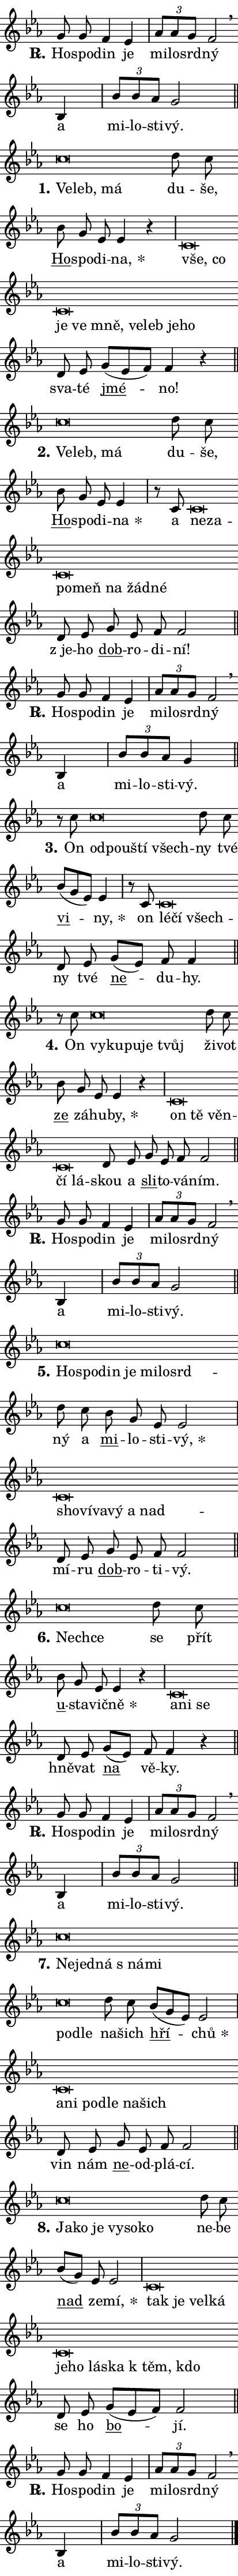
\version "2.22.1"
\header { tagline = "" }
\paper {
  indent = 0\cm
  top-margin = 0\cm
  right-margin = 0\cm
  bottom-margin = 0\cm
  left-margin = 0\cm
  paper-width = 7\cm
  page-breaking = #ly:one-page-breaking
  system-system-spacing.basic-distance = #11
  score-system-spacing.basic-distance = #11
  ragged-last = ##f
}


%% Author: Thomas Morley
%% https://lists.gnu.org/archive/html/lilypond-user/2020-05/msg00002.html
#(define (line-position grob)
"Returns position of @var[grob} in current system:
   @code{'start}, if at first time-step
   @code{'end}, if at last time-step
   @code{'middle} otherwise
"
  (let* ((col (ly:item-get-column grob))
         (ln (ly:grob-object col 'left-neighbor))
         (rn (ly:grob-object col 'right-neighbor))
         (col-to-check-left (if (ly:grob? ln) ln col))
         (col-to-check-right (if (ly:grob? rn) rn col))
         (break-dir-left
           (and
             (ly:grob-property col-to-check-left 'non-musical #f)
             (ly:item-break-dir col-to-check-left)))
         (break-dir-right
           (and
             (ly:grob-property col-to-check-right 'non-musical #f)
             (ly:item-break-dir col-to-check-right))))
        (cond ((eqv? 1 break-dir-left) 'start)
              ((eqv? -1 break-dir-right) 'end)
              (else 'middle))))

#(define (tranparent-at-line-position vctor)
  (lambda (grob)
  "Relying on @code{line-position} select the relevant enry from @var{vctor}.
Used to determine transparency,"
    (case (line-position grob)
      ((end) (not (vector-ref vctor 0)))
      ((middle) (not (vector-ref vctor 1)))
      ((start) (not (vector-ref vctor 2))))))

noteHeadBreakVisibility =
#(define-music-function (break-visibility)(vector?)
"Makes @code{NoteHead}s transparent relying on @var{break-visibility}"
#{
  \override NoteHead.transparent =
    #(tranparent-at-line-position break-visibility)
#})

#(define delete-ledgers-for-transparent-note-heads
  (lambda (grob)
    "Reads whether a @code{NoteHead} is transparent.
If so this @code{NoteHead} is removed from @code{'note-heads} from
@var{grob}, which is supposed to be @code{LedgerLineSpanner}.
As a result ledgers are not printed for this @code{NoteHead}"
    (let* ((nhds-array (ly:grob-object grob 'note-heads))
           (nhds-list
             (if (ly:grob-array? nhds-array)
                 (ly:grob-array->list nhds-array)
                 '()))
           ;; Relies on the transparent-property being done before
           ;; Staff.LedgerLineSpanner.after-line-breaking is executed.
           ;; This is fragile ...
           (to-keep
             (remove
               (lambda (nhd)
                 (ly:grob-property nhd 'transparent #f))
               nhds-list)))
      ;; TODO find a better method to iterate over grob-arrays, similiar
      ;; to filter/remove etc for lists
      ;; For now rebuilt from scratch
      (set! (ly:grob-object grob 'note-heads)  '())
      (for-each
        (lambda (nhd)
          (ly:pointer-group-interface::add-grob grob 'note-heads nhd))
        to-keep))))

hideNotes = {
  \noteHeadBreakVisibility #begin-of-line-visible
}
unHideNotes = {
  \noteHeadBreakVisibility #all-visible
}

% work-around for resetting accidentals
% https://lilypond.org/doc/v2.23/Documentation/notation/displaying-rhythms#unmetered-music
cadenzaMeasure = {
  \cadenzaOff
  \partial 1024 s1024
  \cadenzaOn
}

#(define-markup-command (accent layout props text) (markup?)
  "Underline accented syllable"
  (interpret-markup layout props
    #{\markup \override #'(offset . 4.3) \underline { #text }#}))

responsum = \markup \concat {
  "R" \hspace #-1.05 \path #0.1 #'((moveto 0 0.07) (lineto 0.9 0.8)) \hspace #0.05 "."
}

\layout {
    \context {
        \Staff
        \remove "Time_signature_engraver"
        \override LedgerLineSpanner.after-line-breaking = #delete-ledgers-for-transparent-note-heads
    }
    \context {
        \Voice {
            \override NoteHead.output-attributes = #'((class . "notehead"))
            \override Hairpin.height = #0.55
        }
    }
    \context {
        \Lyrics {
            \override StanzaNumber.output-attributes = #'((class . "stanzanumber"))
            \override LyricSpace.minimum-distance = #0.9
            \override LyricText.font-name = #"TeX Gyre Schola"
            \override LyricText.font-size = 1
            \override StanzaNumber.font-name = #"TeX Gyre Schola Bold"
            \override StanzaNumber.font-size = 1
        }
    }
}

% magnetic-lyrics.ily
%
%   written by
%     Jean Abou Samra <jean@abou-samra.fr>
%     Werner Lemberg <wl@gnu.org>
%
%   adapted by
%     Jiri Hon <jiri.hon@gmail.com>
%
% Version 2022-Apr-15

% https://www.mail-archive.com/lilypond-user@gnu.org/msg149350.html

#(define (Left_hyphen_pointer_engraver context)
   "Collect syllable-hyphen-syllable occurrences in lyrics and store
them in properties.  This engraver only looks to the left.  For
example, if the lyrics input is @code{foo -- bar}, it does the
following.

@itemize @bullet
@item
Set the @code{text} property of the @code{LyricHyphen} grob between
@q{foo} and @q{bar} to @code{foo}.

@item
Set the @code{left-hyphen} property of the @code{LyricText} grob with
text @q{foo} to the @code{LyricHyphen} grob between @q{foo} and
@q{bar}.
@end itemize

Use this auxiliary engraver in combination with the
@code{lyric-@/text::@/apply-@/magnetic-@/offset!} hook."
   (let ((hyphen #f)
         (text #f))
     (make-engraver
      (acknowledgers
       ((lyric-syllable-interface engraver grob source-engraver)
        (set! text grob)))
      (end-acknowledgers
       ((lyric-hyphen-interface engraver grob source-engraver)
        ;(when (not (grob::has-interface grob 'lyric-space-interface))
          (set! hyphen grob)));)
      ((stop-translation-timestep engraver)
       (when (and text hyphen)
         (ly:grob-set-object! text 'left-hyphen hyphen))
       (set! text #f)
       (set! hyphen #f)))))

#(define (lyric-text::apply-magnetic-offset! grob)
   "If the space between two syllables is less than the value in
property @code{LyricText@/.details@/.squash-threshold}, move the right
syllable to the left so that it gets concatenated with the left
syllable.

Use this function as a hook for
@code{LyricText@/.after-@/line-@/breaking} if the
@code{Left_@/hyphen_@/pointer_@/engraver} is active."
   (let ((hyphen (ly:grob-object grob 'left-hyphen #f)))
     (when hyphen
       (let ((left-text (ly:spanner-bound hyphen LEFT)))
         (when (grob::has-interface left-text 'lyric-syllable-interface)
           (let* ((common (ly:grob-common-refpoint grob left-text X))
                  (this-x-ext (ly:grob-extent grob common X))
                  (left-x-ext
                   (begin
                     ;; Trigger magnetism for left-text.
                     (ly:grob-property left-text 'after-line-breaking)
                     (ly:grob-extent left-text common X)))
                  ;; `delta` is the gap width between two syllables.
                  (delta (- (interval-start this-x-ext)
                            (interval-end left-x-ext)))
                  (details (ly:grob-property grob 'details))
                  (threshold (assoc-get 'squash-threshold details 0.2)))
             (when (< delta threshold)
               (let* (;; We have to manipulate the input text so that
                      ;; ligatures crossing syllable boundaries are not
                      ;; disabled.  For languages based on the Latin
                      ;; script this is essentially a beautification.
                      ;; However, for non-Western scripts it can be a
                      ;; necessity.
                      (lt (ly:grob-property left-text 'text))
                      (rt (ly:grob-property grob 'text))
                      (is-space (grob::has-interface hyphen 'lyric-space-interface))
                      (space (if is-space " " ""))
                      (space-markup (grob-interpret-markup grob " "))
                      (space-size (interval-length (ly:stencil-extent space-markup X)))
                      (extra-delta (if is-space space-size 0))
                      ;; Append new syllable.
                      (ltrt-space (if (and (string? lt) (string? rt))
                                (string-append lt space rt)
                                (make-concat-markup (list lt space rt))))
                      ;; Right-align `ltrt` to the right side.
                      (ltrt-space-markup (grob-interpret-markup
                               grob
                               (make-translate-markup
                                (cons (interval-length this-x-ext) 0)
                                (make-right-align-markup ltrt-space)))))
                 (begin
                   ;; Don't print `left-text`.
                   (ly:grob-set-property! left-text 'stencil #f)
                   ;; Set text and stencil (which holds all collected
                   ;; syllables so far) and shift it to the left.
                   (ly:grob-set-property! grob 'text ltrt-space)
                   (ly:grob-set-property! grob 'stencil ltrt-space-markup)
                   (ly:grob-translate-axis! grob (- (- delta extra-delta)) X))))))))))


#(define (lyric-hyphen::displace-bounds-first grob)
   ;; Make very sure this callback isn't triggered too early.
   (let ((left (ly:spanner-bound grob LEFT))
         (right (ly:spanner-bound grob RIGHT)))
     (ly:grob-property left 'after-line-breaking)
     (ly:grob-property right 'after-line-breaking)
     (ly:lyric-hyphen::print grob)))

squashThreshold = #0.4

\layout {
  \context {
    \Lyrics
    \consists #Left_hyphen_pointer_engraver
    \override LyricText.after-line-breaking =
      #lyric-text::apply-magnetic-offset!
    \override LyricHyphen.stencil = #lyric-hyphen::displace-bounds-first
    \override LyricText.details.squash-threshold = \squashThreshold
    \override LyricHyphen.minimum-distance = 0
    \override LyricHyphen.minimum-length = \squashThreshold
  }
}

squash = \override LyricText.details.squash-threshold = 9999
unSquash = \override LyricText.details.squash-threshold = \squashThreshold

left = \override LyricText.self-alignment-X = #LEFT
unLeft = \revert LyricText.self-alignment-X

starOffset = #(lambda (grob) 
                (let ((x_offset (ly:self-alignment-interface::aligned-on-x-parent grob)))
                  (if (= x_offset 0) 0 (+ x_offset 1.2))))

star = #(define-music-function (syllable)(string?)
"Append star separator at the end of a syllable"
#{
  \once \override LyricText.X-offset = #starOffset
  \lyricmode { \markup {
    #syllable
    \override #'((font-name . "TeX Gyre Schola Bold")) \hspace #0.2 \lower #0.65 \larger "*"
  } }
#})

starAccent = #(define-music-function (syllable)(string?)
"Append star separator at the end of a syllable and make accent"
#{
  \once \override LyricText.X-offset = #starOffset
  \lyricmode { \markup {
    \accent #syllable
    \override #'((font-name . "TeX Gyre Schola Bold")) \hspace #0.2 \lower #0.65 \larger "*"
  } }
#})

breath = #(define-music-function (syllable)(string?)
"Append breathing indicator at the end of a syllable"
#{
  \lyricmode { \markup { #syllable "+" } }
#})

optionalBreath = #(define-music-function (syllable)(string?)
"Append optional breathing indicator at the end of a syllable"
#{
  \lyricmode { \markup { #syllable "(+)" } }
#})


\score {
    <<
        \new Voice = "melody" { \cadenzaOn \key es \major \relative { g'8 g f4 es \cadenzaMeasure \bar "|" \tuplet 3/2 { as8[ as g] } f2 \breathe \bar "" bes,4 \cadenzaMeasure \bar "|" \tuplet 3/2 {bes'8[ bes as] } g2 \cadenzaMeasure \bar "||" \break }
\relative { c''\breve*1/16 \hideNotes \breve*1/16 \breve*1/16 \bar "" \unHideNotes d8 c \bar "" bes g es es4 r \cadenzaMeasure \bar "|" c\breve*1/16 \hideNotes \breve*1/16 \bar "" \breve*1/16 \bar "" \breve*1/16 \bar "" \breve*1/16 \bar "" \breve*1/16 \bar "" \breve*1/16 \bar "" \breve*1/16 \breve*1/16 \bar "" \unHideNotes d8 es \bar "" g[( es f)] f4 r \cadenzaMeasure \bar "||" \break }
\relative { c''\breve*1/16 \hideNotes \breve*1/16 \breve*1/16 \bar "" \unHideNotes d8 c \bar "" bes g es es4 \cadenzaMeasure \bar "|" r8 c8 c\breve*1/16 \hideNotes \breve*1/16 \bar "" \breve*1/16 \bar "" \breve*1/16 \bar "" \breve*1/16 \bar "" \breve*1/16 \breve*1/16 \bar "" \unHideNotes d8 es \bar "" g es f f2 \cadenzaMeasure \bar "||" \break }
\relative { g'8 g f4 es \cadenzaMeasure \bar "|" \tuplet 3/2 { as8[ as g] } f2 \breathe \bar "" bes,4 \cadenzaMeasure \bar "|" \tuplet 3/2 {bes'8[ bes as] } g4 \cadenzaMeasure \bar "||" \break }
\relative { r8 c''8 c\breve*1/16 \hideNotes \breve*1/16 \bar "" \breve*1/16 \breve*1/16 \bar "" \unHideNotes d8 c \bar "" bes[( g es)] es4 \cadenzaMeasure \bar "|" r8 c8 c\breve*1/16 \hideNotes \breve*1/16 \breve*1/16 \bar "" \unHideNotes d8 es \bar "" g[( es)] f f4 \cadenzaMeasure \bar "||" \break }
\relative { r8 c''8 c\breve*1/16 \hideNotes \breve*1/16 \bar "" \breve*1/16 \bar "" \breve*1/16 \breve*1/16 \bar "" \unHideNotes d8 c \bar "" bes g es es4 r \cadenzaMeasure \bar "|" c\breve*1/16 \hideNotes \breve*1/16 \bar "" \breve*1/16 \bar "" \breve*1/16 \breve*1/16 \bar "" \unHideNotes d8 es \bar "" g es f f2 \cadenzaMeasure \bar "||" \break }
\relative { g'8 g f4 es \cadenzaMeasure \bar "|" \tuplet 3/2 { as8[ as g] } f2 \breathe \bar "" bes,4 \cadenzaMeasure \bar "|" \tuplet 3/2 {bes'8[ bes as] } g2 \cadenzaMeasure \bar "||" \break }
\relative { c''\breve*1/16 \hideNotes \breve*1/16 \bar "" \breve*1/16 \bar "" \breve*1/16 \bar "" \breve*1/16 \bar "" \breve*1/16 \breve*1/16 \bar "" \unHideNotes d8 c \bar "" bes g es es2 \cadenzaMeasure \bar "|" c\breve*1/16 \hideNotes \breve*1/16 \bar "" \breve*1/16 \bar "" \breve*1/16 \bar "" \breve*1/16 \breve*1/16 \bar "" \unHideNotes d8 es \bar "" g es f f2 \cadenzaMeasure \bar "||" \break }
\relative { c''\breve*1/16 \hideNotes \breve*1/16 \bar "" \unHideNotes d8 c \bar "" bes g es es4 r \cadenzaMeasure \bar "|" c\breve*1/16 \hideNotes \breve*1/16 \breve*1/16 \bar "" \unHideNotes d8 es \bar "" g[( es)] f f4 r \cadenzaMeasure \bar "||" \break }
\relative { g'8 g f4 es \cadenzaMeasure \bar "|" \tuplet 3/2 { as8[ as g] } f2 \breathe \bar "" bes,4 \cadenzaMeasure \bar "|" \tuplet 3/2 {bes'8[ bes as] } g2 \cadenzaMeasure \bar "||" \break }
\relative { c''\breve*1/16 \hideNotes \breve*1/16 \bar "" \breve*1/16 \bar "" \breve*1/16 \bar "" \breve*1/16 \bar "" \breve*1/16 \breve*1/16 \bar "" \unHideNotes d8 c \bar "" bes[( g es)] es2 \cadenzaMeasure \bar "|" c\breve*1/16 \hideNotes \breve*1/16 \bar "" \breve*1/16 \bar "" \breve*1/16 \bar "" \breve*1/16 \breve*1/16 \bar "" \unHideNotes d8 es \bar "" g es f f2 \cadenzaMeasure \bar "||" \break }
\relative { c''\breve*1/16 \hideNotes \breve*1/16 \bar "" \breve*1/16 \bar "" \breve*1/16 \bar "" \breve*1/16 \breve*1/16 \bar "" \unHideNotes d8 c \bar "" bes[( g)] es es2 \cadenzaMeasure \bar "|" c\breve*1/16 \hideNotes \breve*1/16 \bar "" \breve*1/16 \bar "" \breve*1/16 \bar "" \breve*1/16 \bar "" \breve*1/16 \bar "" \breve*1/16 \bar "" \breve*1/16 \bar "" \breve*1/16 \breve*1/16 \bar "" \unHideNotes d8 es \bar "" g[( es f)] f2 \cadenzaMeasure \bar "||" \break }
\relative { g'8 g f4 es \cadenzaMeasure \bar "|" \tuplet 3/2 { as8[ as g] } f2 \breathe \bar "" bes,4 \cadenzaMeasure \bar "|" \tuplet 3/2 {bes'8[ bes as] } g2 \cadenzaMeasure \bar "||" \break } \bar "|." }
        \new Lyrics \lyricsto "melody" { \lyricmode { \set stanza = \responsum
Ho -- spo -- din je mi -- lo -- srd -- ný a mi -- lo -- sti -- vý.
\set stanza = "1."
\left Ve -- \squash leb, má \unLeft \unSquash du -- še, \markup \accent Ho -- spo -- di -- \star na, \left vše, \squash co je ve mně, ve -- leb je -- ho \unLeft \unSquash sva -- té \markup \accent jmé -- no!
\set stanza = "2."
\left Ve -- \squash leb, má \unLeft \unSquash du -- še, \markup \accent Ho -- spo -- di -- \star na a \left ne -- \squash za -- po -- meň na žád -- né \unLeft \unSquash "z je" -- ho \markup \accent dob -- ro -- di -- ní!
\set stanza = \responsum
Ho -- spo -- din je mi -- lo -- srd -- ný a mi -- lo -- sti -- vý.
\set stanza = "3."
On \left od -- \squash pou -- ští všech -- \unLeft \unSquash ny tvé \markup \accent vi -- \star ny, on \left lé -- \squash čí všech -- \unLeft \unSquash ny tvé \markup \accent ne -- du -- hy.
\set stanza = "4."
On \left vy -- \squash ku -- pu -- je tvůj \unLeft \unSquash ži -- vot \markup \accent ze zá -- hu -- \star by, \left on \squash tě věn -- čí lá -- \unLeft \unSquash skou a \markup \accent sli -- to -- vá -- ním.
\set stanza = \responsum
Ho -- spo -- din je mi -- lo -- srd -- ný a mi -- lo -- sti -- vý.
\set stanza = "5."
\left Ho -- \squash spo -- din je mi -- lo -- srd -- \unLeft \unSquash ný a \markup \accent mi -- lo -- sti -- \star vý, \left sho -- \squash ví -- va -- vý a nad -- \unLeft \unSquash mí -- ru \markup \accent dob -- ro -- ti -- vý.
\set stanza = "6."
\left Nech -- \squash ce \unLeft \unSquash se přít \markup \accent u -- sta -- vič -- \star ně \left a -- \squash ni se \unLeft \unSquash hně -- vat \markup \accent na vě -- ky.
\set stanza = \responsum
Ho -- spo -- din je mi -- lo -- srd -- ný a mi -- lo -- sti -- vý.
\set stanza = "7."
\left Ne -- \squash jed -- ná "s ná" -- mi pod -- le \unLeft \unSquash na -- šich \markup \accent hří -- \star chů \left a -- \squash ni pod -- le na -- šich \unLeft \unSquash vin nám \markup \accent ne -- od -- plá -- cí.
\set stanza = "8."
\left Ja -- \squash ko je vy -- so -- ko \unLeft \unSquash ne -- be \markup \accent nad ze -- \star mí, \left tak \squash je vel -- ká je -- ho lá -- ska "k těm," kdo \unLeft \unSquash se ho \markup \accent bo -- jí.
\set stanza = \responsum
Ho -- spo -- din je mi -- lo -- srd -- ný a mi -- lo -- sti -- vý. } }
    >>
    \layout {}
}
